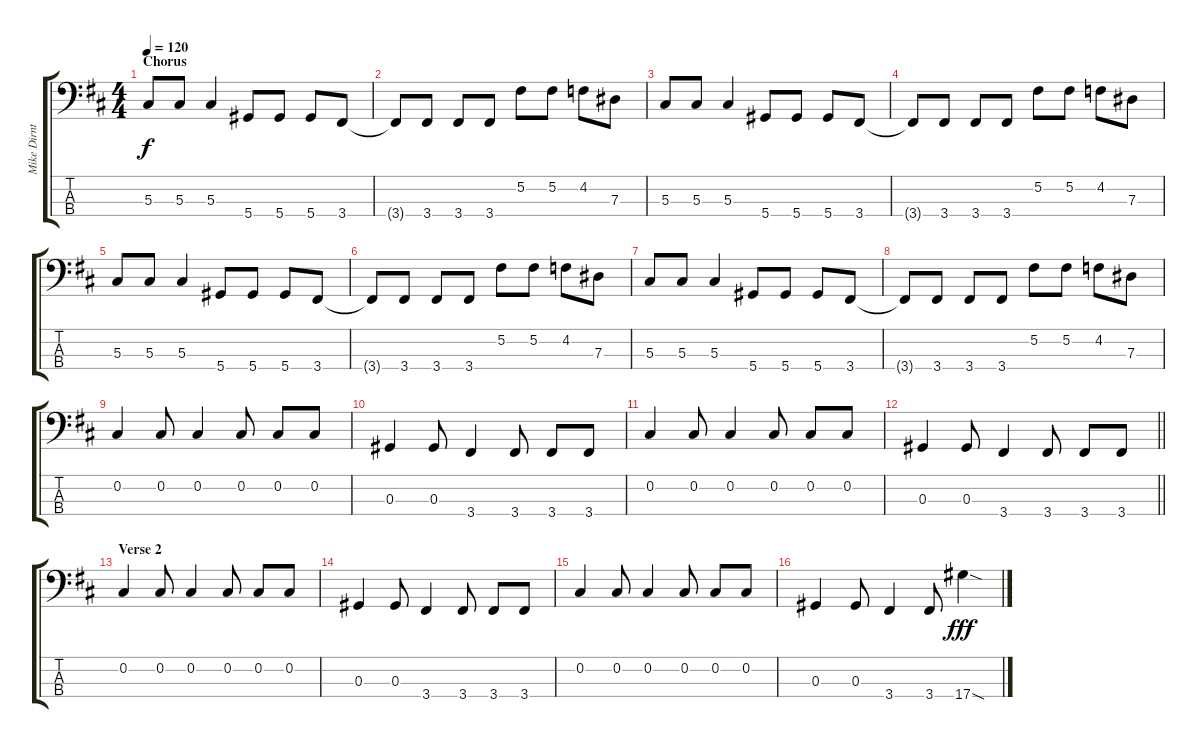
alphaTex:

\track ("Mike Dirnt (Bass)" "Mike Dirnt") {instrument electricbassfinger}
\staff {score tabs}
\tuning (Gb2 Db2 Ab1 Eb1) {hide}
\ts (4 4)
\section ("" "Chorus")
\tempo 120
\clef f4
\ks d
5.3.8{dy f} 5.3.8 5.3.4 5.4.8 5.4.8 5.4.8 3.4.8 |
3.4{t}.8 3.4.8 3.4.8 3.4.8 5.2.8 5.2.8 4.2.8 7.3.8 |
5.3.8 5.3.8 5.3.4 5.4.8 5.4.8 5.4.8 3.4.8 |
3.4{t}.8 3.4.8 3.4.8 3.4.8 5.2.8 5.2.8 4.2.8 7.3.8 |
5.3.8 5.3.8 5.3.4 5.4.8 5.4.8 5.4.8 3.4.8 |
3.4{t}.8 3.4.8 3.4.8 3.4.8 5.2.8 5.2.8 4.2.8 7.3.8 |
5.3.8 5.3.8 5.3.4 5.4.8 5.4.8 5.4.8 3.4.8 |
3.4{t}.8 3.4.8 3.4.8 3.4.8 5.2.8 5.2.8 4.2.8 7.3.8 |
0.2.4 0.2.8 0.2.4 0.2.8 0.2.8 0.2.8 |
0.3.4 0.3.8 3.4.4 3.4.8 3.4.8 3.4.8 |
0.2.4 0.2.8 0.2.4 0.2.8 0.2.8 0.2.8 |
\barLineRight lightlight
0.3.4 0.3.8 3.4.4 3.4.8 3.4.8 3.4.8 |
\section ("" "Verse 2")
0.2.4 0.2.8 0.2.4 0.2.8 0.2.8 0.2.8 |
0.3.4 0.3.8 3.4.4 3.4.8 3.4.8 3.4.8 |
0.2.4 0.2.8 0.2.4 0.2.8 0.2.8 0.2.8 |
0.3.4 0.3.8 3.4.4 3.4.8 17.4{sod}.4{dy fff}
